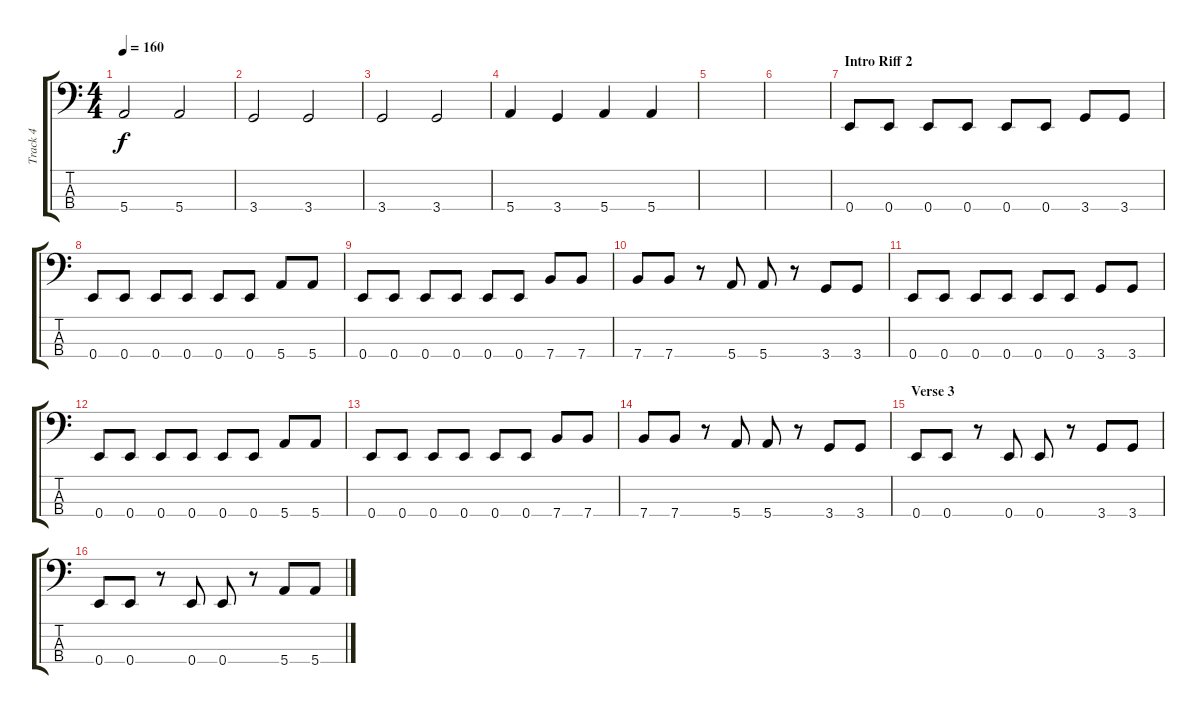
\track ("Track 4" "Track 4") {instrument electricbassfinger}
\staff {score tabs}
\tuning (G2 D2 A1 E1) {hide}
\ts (4 4)
\tempo 160
\clef f4
\ks c
5.4.2{dy f} 5.4.2 |
3.4.2 3.4.2 |
3.4.2 3.4.2 |
5.4.4 3.4.4 5.4.4 5.4.4 |
|
|
\section ("" "Intro Riff 2")
0.4.8 0.4.8 0.4.8 0.4.8 0.4.8 0.4.8 3.4.8 3.4.8 |
0.4.8 0.4.8 0.4.8 0.4.8 0.4.8 0.4.8 5.4.8 5.4.8 |
0.4.8 0.4.8 0.4.8 0.4.8 0.4.8 0.4.8 7.4.8 7.4.8 |
7.4.8 7.4.8 r.8 5.4.8 5.4.8 r.8 3.4.8 3.4.8 |
0.4.8 0.4.8 0.4.8 0.4.8 0.4.8 0.4.8 3.4.8 3.4.8 |
0.4.8 0.4.8 0.4.8 0.4.8 0.4.8 0.4.8 5.4.8 5.4.8 |
0.4.8 0.4.8 0.4.8 0.4.8 0.4.8 0.4.8 7.4.8 7.4.8 |
7.4.8 7.4.8 r.8 5.4.8 5.4.8 r.8 3.4.8 3.4.8 |
\section ("" "Verse 3")
0.4.8 0.4.8 r.8 0.4.8 0.4.8 r.8 3.4.8 3.4.8 |
0.4.8 0.4.8 r.8 0.4.8 0.4.8 r.8 5.4.8 5.4.8
